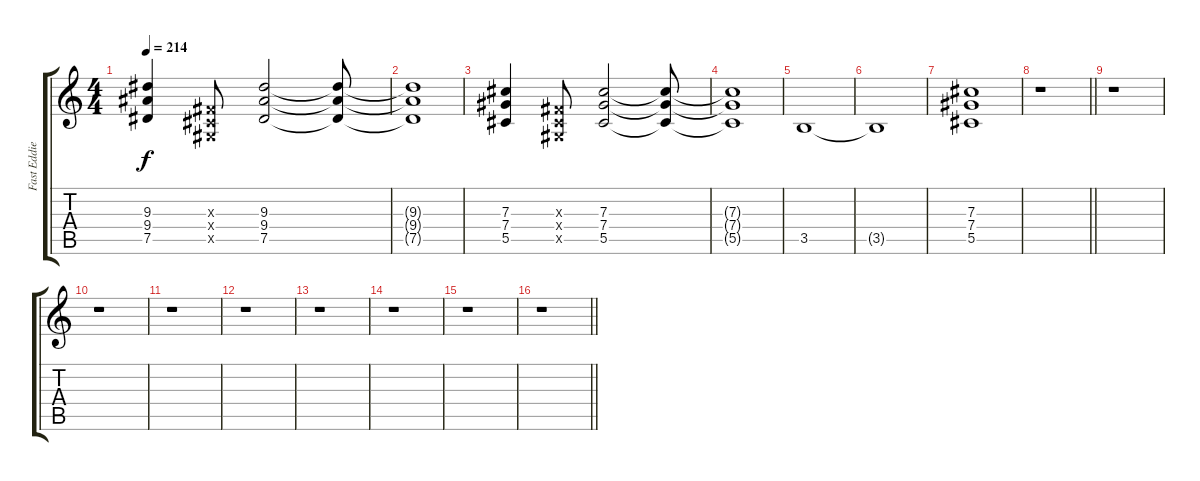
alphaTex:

\track ("Fast Eddie" "Fast Eddie") {instrument distortionguitar}
\staff {score tabs}
\tuning (Eb4 Bb3 Gb3 Db3 Ab2 Eb2) {hide}
\ts (4 4)
\tempo 214
\clef g2
\ks c
(9.3 9.4 7.5).4{dy f} (0.3{x} 0.4{x} 0.5{x}).8 (9.3 9.4 7.5).2 (9.3{t} 9.4{t} 7.5{t}).8 |
(9.3{t} 9.4{t} 7.5{t}).1 |
(7.3 7.4 5.5).4 (0.3{x} 0.4{x} 0.5{x}).8 (7.3 7.4 5.5).2 (7.3{t} 7.4{t} 5.5{t}).8 |
(7.3{t} 7.4{t} 5.5{t}).1 |
3.5.1 |
3.5{t}.1 |
(7.3 7.4 5.5).1 |
\barLineRight lightlight
r.1 |
r.1 |
r.1 |
r.1 |
r.1 |
r.1 |
r.1 |
r.1 |
\barLineRight lightlight
r.1
